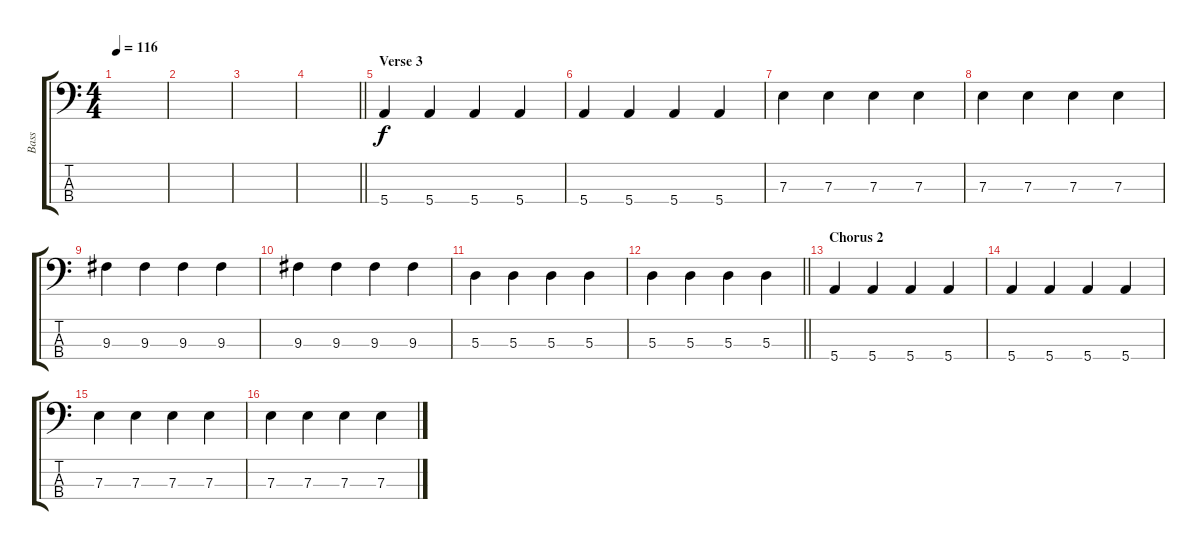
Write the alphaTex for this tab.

\track ("Bass" "Bass") {instrument electricbassfinger}
\staff {score tabs}
\tuning (G2 D2 A1 E1) {hide}
\ts (4 4)
\tempo 116
\clef f4
\ks c
|
|
|
\barLineRight lightlight
|
\section ("" "Verse 3")
5.4.4 5.4.4 5.4.4 5.4.4 |
5.4.4 5.4.4 5.4.4 5.4.4 |
7.3.4 7.3.4 7.3.4 7.3.4 |
7.3.4 7.3.4 7.3.4 7.3.4 |
9.3.4 9.3.4 9.3.4 9.3.4 |
9.3.4 9.3.4 9.3.4 9.3.4 |
5.3.4 5.3.4 5.3.4 5.3.4 |
\barLineRight lightlight
5.3.4 5.3.4 5.3.4 5.3.4 |
\section ("" "Chorus 2")
5.4.4 5.4.4 5.4.4 5.4.4 |
5.4.4 5.4.4 5.4.4 5.4.4 |
7.3.4 7.3.4 7.3.4 7.3.4 |
7.3.4 7.3.4 7.3.4 7.3.4
